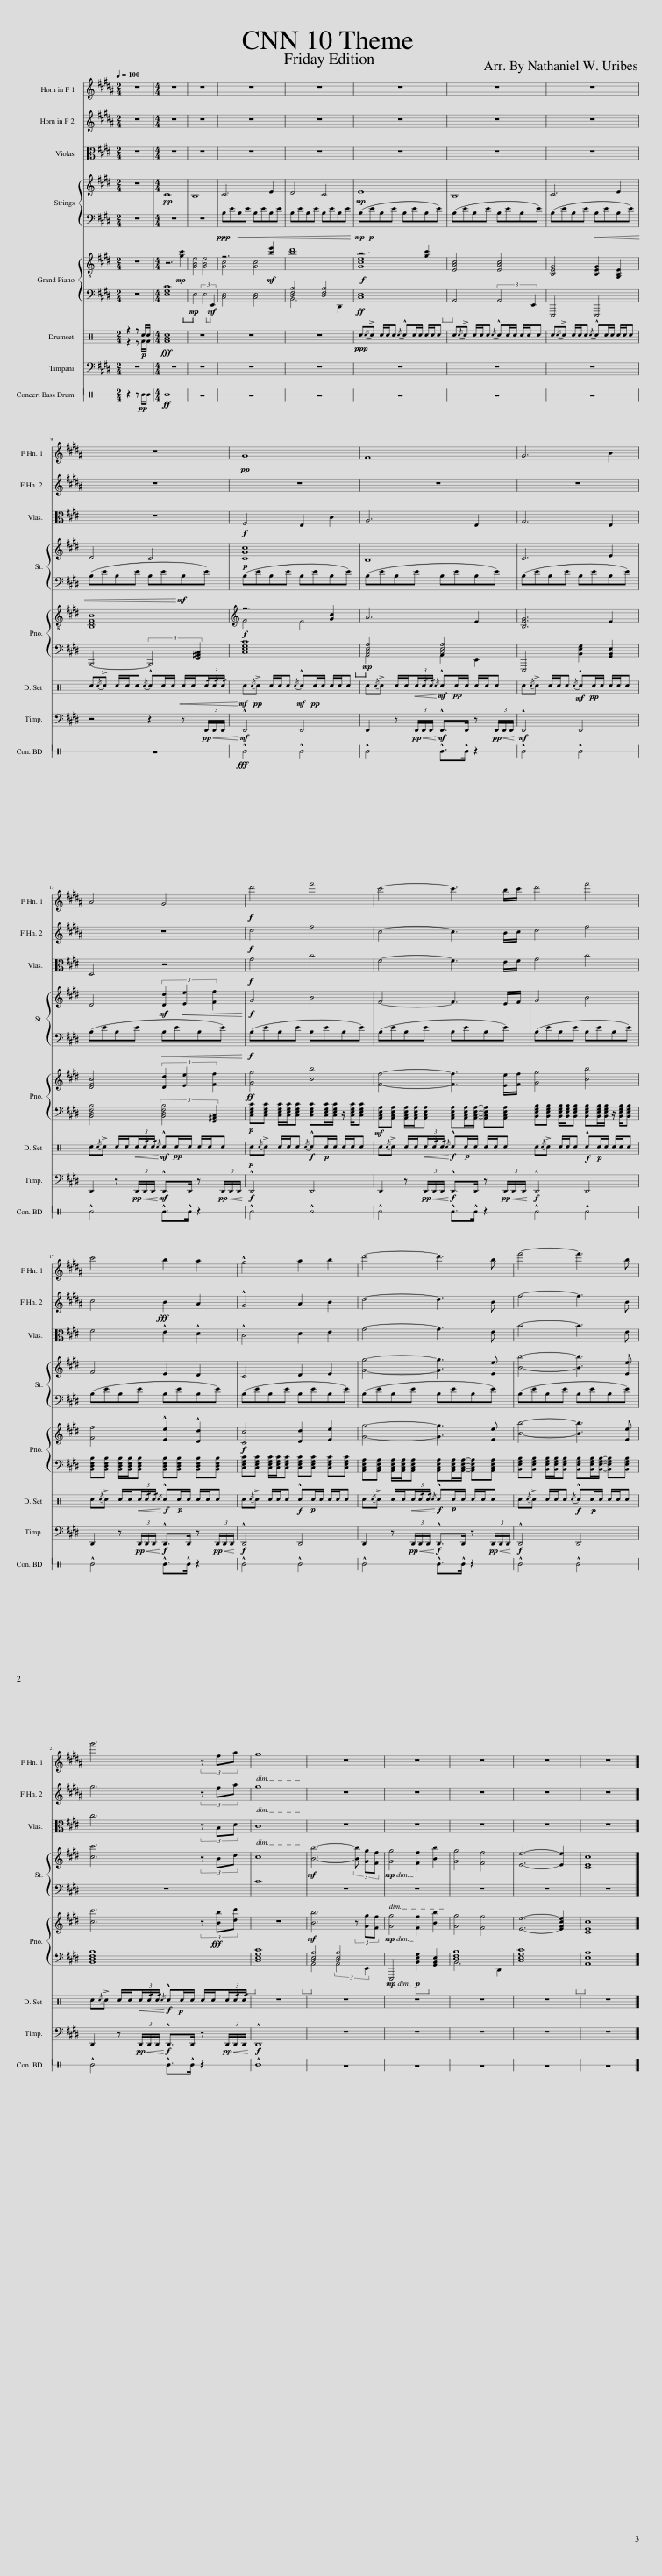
X:1
%%score 1 2 3 { 4 | 5 } { ( 6 8 ) | ( 7 9 ) } ( 10 11 ) 12 13
L:1/8
Q:1/4=100
M:2/4
I:linebreak $
K:E
V:1 treble transpose=-7
V:2 treble transpose=-7
V:3 alto
V:4 treble
V:5 bass
V:6 treble-8
V:8 treble-8
V:7 bass
V:9 bass
V:10 perc
K:none
V:11 perc
K:none
V:12 bass
V:13 perc stafflines=1
K:none
V:1
[K:B] z4 |[M:4/4] z8 | z8 | z8 | z8 | %5
 z8 | z8 | z8 |$ z8 |!pp! G8 | %10
 F8 | G6 B2 |$ A4 G4 |!f! d'4 f'4 | c'4- c'3 b/c'/ | %15
 d'4 f'4 |$ c'4 b2 a2 | !^!g4 a2 b2 | d'4- d'3 b | f'4- f'3 b |$ %20
 g'6 (3z fa | g8 | z8 | z8 | z8 | %25
 z8 | z8 |] %27
V:2
[K:B] z4 |[M:4/4] z8 | z8 | z8 | z8 | %5
 z8 | z8 | z8 |$ z8 | z8 | %10
 z8 | z8 |$ z8 |!f! d4 f4 | c4- c3 B/c/ | %15
 d4 f4 |$ c4!fff! B2 A2 | !^!G4 A2 B2 | d4- d3 B | f4- f3 B |$ %20
 g6 (3z fa | g8 | z8 | z8 | z8 | %25
 z8 | z8 |] %27
V:3
 z4 |[M:4/4] z8 | z8 | z8 | z8 | %5
 z8 | z8 | z8 |$ z8 |!f! F,4 E,2 C2 | %10
 A,6 E,2 | G,6 E,2 |$ D,4 z4 |!f! G4 B4 | F4- F3 E/F/ | %15
 G4 B4 |$ F4 !^!E2 !^!D2 | !^!C4 D2 E2 | G4- G3 E | B4- B3 E |$ %20
 c6 (3z B,D | C8 | z8 | z8 | z8 | %25
 z8 | z8 |] %27
V:4
 z4 |[M:4/4]!pp! C8 | B,8 | C6 E2 | D4 C4 | %5
!mp! E8 | B,8 | C6 E2 |$ D4 C4 |!p! [CGc]8 | %10
 B,8 | C6 E2 |$ D4!mf! (3[Dd]2!<(! [Ee]2 [Ff]2!<)! |!f! G4 B4 | F4- F3 E/F/ | %15
 G4 B4 |$ F4 E2 D2 | C4 D2 E2 | [Gg]4- [Gg]3 [Ee] | [Bb]4- [Bb]3 [Ee] |$ %20
 [cc']6 (3z Bd | c8 |!mf! [Bb]6- (3[Bb] [Gg][Ff] |!mp! [Gg]4 [Ff]2 [Bb]2 | [Gg]4 [Ff]4 | %25
 [Ee]6- [Ee]2 |!ppp! [CEc]8 |] %27
V:5
 z4 |[M:4/4] z8 | z8 |!ppp! B,E!<(!B,E B,EB,E | B,EB,E B,EB,E!<)! | %5
!mp! (B,!p!EB,E B,EB,E) | (B,EB,E B,EB,E) | (B,EB,E!<(! B,EB,E) |$ (B,EB,E B,E!<)!!mf!B,E) | (B,EB,E B,EB,E) | %10
 (B,EB,E B,EB,E) | (B,EB,E B,EB,E) |$ (B,EB,E!<(! B,EB,E)!<)! |!f! (B,EB,E B,EB,E) | (B,EB,E B,EB,E) | %15
 (B,EB,E B,EB,E) |$ (B,EB,E B,EB,E) | (B,EB,E B,EB,E) | (B,EB,E B,EB,E) | (B,EB,E B,EB,E) |$ %20
 z8 | C8 | z8 | z8 | z8 | %25
 z8 |!ppp! z8 |] %27
V:6
 z4 |[M:4/4] z6!mp! [gc']2 | [GBe]4 [GBe]4 | z6!mf! [be']2 | [bd']8 | %5
!f! z6 [gc']2 | [EAc]4 [EAc]4 | [B,EG]4 [B,EG]2 [G,B,E]2 |$ [B,DFB]8 |!f! z6 [gc']2 | %10
 a6 e2 | [Beg]6 e2 |$ [dfb]4 (3[dd']2 [ee']2 [ff']2 |!ff! [gg']4 [bb']4 | [ff']4- [ff']3 [ee']/[ff']/ | %15
 [gg']4 [bb']4 |$ [ff']4 !^![ee']2 !^![dd']2 |!f! [cc']4 [dd']2 [ee']2 | [gg']4- [gg']3 [ee'] | [bb']4- [bb']3 [ee'] |$ %20
 [c'c'']6 (3z!fff! [bb'][d'd''] | z8 |!mf! [bb']6 (3z [gg'][ff'] |!mp! [gg']4 [ff']2 [bb']2 | [gg']4 [ff']4 | %25
 [ee']6- [egc'e']2 |!ppp! [cec']8 |] %27
V:7
 z4 |[M:4/4] [E,G,C]8 |!mp!!ped! E,4 (3:2:2E,4!ped-up!!mf!!ped! E,,2 | [C,E,]4 [C,E,]4 | [D,F,B,]4 [D,F,B,]4 | %5
!ff! [C,E,]8!ped-up! |!ped! A,,4 (3:2:2A,,4 E,,2 | E,,,4 E,,,4 |$ B,,,4- (3:2:2B,,,4 [F,,^A,,C,]2 | [C,E,G,C]8!ped-up! | %10
!mp!!ped! [C,E,A,]4 [C,E,A,]4!ped-up! | E,,,4 [B,,E,G,]2 [G,,B,,E,]2 |$ [B,,D,F,B,]4 (3:2:2[B,,D,F,B,]4 [F,,^A,,C,]2 |!p! [C,E,G,C][C,E,G,C] [C,E,G,C]/[C,E,G,C]/[C,E,G,C] [C,E,G,C][C,E,G,C]/[C,E,G,C]/ z/ [C,E,G,C]/[C,E,G,C] |!mf! [A,,C,E,A,][A,,C,E,A,] [A,,C,E,A,]/[A,,C,E,A,]/[A,,C,E,A,] [A,,C,E,A,][A,,C,E,A,]/[A,,C,E,A,]/- [A,,C,E,A,][A,,C,E,A,] | %15
 [B,,E,G,B,][B,,E,G,B,] [B,,E,G,B,]/[B,,E,G,B,]/[B,,E,G,B,] [B,,E,G,B,][B,,E,G,B,]/[B,,E,G,B,]/ z/ [B,,E,G,B,]/[B,,E,G,B,] |$ [B,,D,F,B,][B,,D,F,B,] [B,,D,F,B,]/[B,,D,F,B,]/[B,,D,F,B,] [B,,D,F,B,][B,,D,F,B,] [B,,D,F,B,][B,,D,F,B,] | [C,E,G,C][C,E,G,C] [C,E,G,C]/[C,E,G,C]/[C,E,G,C] [C,E,G,C][C,E,G,C] [C,E,G,C][C,E,G,C] | [A,,C,E,A,][A,,C,E,A,] [A,,C,E,A,]/[A,,C,E,A,]/[A,,C,E,A,] [A,,C,E,A,][A,,C,E,A,]/[A,,C,E,A,]/- [A,,C,E,A,][A,,C,E,A,] | [B,,E,G,B,][B,,E,G,B,] [B,,E,G,B,]/[B,,E,G,B,]/[B,,E,G,B,] [B,,E,G,B,][B,,E,G,B,]/[B,,E,G,B,]/- [B,,E,G,B,][B,,E,G,B,] |$ %20
 [B,,D,F,B,]8!ped-up! |!ped! [C,E,G,C]8!ped-up! |!ped! [C,E,A,]4 [C,E,A,]4 |!mp! E,,,4!p!!ped! [B,,E,G,]2!ped-up! [G,,B,,E,]2 | [D,F,B,]8 | %25
 [C,E,G,C]8 |!ppp!!ped! [A,,E,A,]8!ped-up! |] %27
V:8
 x4 |[M:4/4] x8 | x8 | [Gc]4 [Gc]4 | x8 | %5
 [Gce]8 | x8 | x8 |$ x8 | f4 e4 | %10
 x8 | x8 |$ x8 | x8 | x8 | %15
 x8 |$ x8 | x8 | x8 | x8 |$ %20
 x8 | x8 | x8 | x8 | x8 | %25
 x8 | x8 |] %27
V:9
 x4 |[M:4/4] x8 | x8 | x8 | B,,6 D,,2 | %5
 x8 | x8 | x8 |$ x8 | x8 | %10
 A,,4 A,,2 E,,2 | x8 |$ x8 | x8 | x8 | %15
 x8 |$ x8 | x8 | x8 | x8 |$ %20
 x8 | x8 | A,,4 (3:2:2A,,4 E,,2 | x8 | B,,6 D,,2 | %25
 x8 | x8 |] %27
V:10
[K:C] z2 z!p! c/c/ |[M:4/4]!fff! [Ac]8 | z8 | z8 | z8 | %5
!ppp! c{/c}!>!c c/c/c{/c} !^!cc/c/ c/c/c | c{/c}!>!c c/c/c{/c} !^!cc/c/ c/c/c | c{/c}!>!c c/c/c{/c} !^!cc/c/ c/c/c |$ c{/c}!>!c c/c/c{/c} !^!cc/c/!<(! c/c/(3!/!c/!/!c/!/!c/!<)! |!mf! c!pp!{/c}!>!c c/c/c!mf!{/c} !^!c!pp!c/c/ c/c/c | %10
 c{/c}!>!c c/c/!<(!(3c/!/!c/!/!c/!<)!!mf!{/c} !^!c!pp!c/c/ c/c/c | c{/c}!>!c c/c/c!mf!{/c} !^!c!pp!c/c/ c/c/c |$ c{/c}!>!c c/c/!<(!(3c/!/!c/!/!c/!<)!!mf!{/c} !^!c!pp!c/c/ c/c/c |!p! c{/c}!>!c c/c/c!f!{/c} !^!c!p!c/c/ c/c/c | c{/c}!>!c c/c/!<(!(3c/!/!c/!/!c/!<)!!f!{/c} !^!c!p!c/c/ c/c/c | %15
 c{/c}!>!c c/c/c!f! !^!c!p!c/c/ c/c/c |$ c{/c}!>!c c/c/!<(!(3c/!/!c/!/!c/!<)!!f!{/c} !^!c!p!c/c/ c/c/c | c{/c}!>!c c/c/c!f! !^!c!p!c/c/ c/c/c | c{/c}!>!c c/c/!<(!(3c/!/!c/!/!c/!<)!!f!{/c} !^!c!p!c/c/ c/c/c | c{/c}!>!c c/c/c!f!{/c} !^!c!p!c/c/ c/c/c |$ %20
 c{/c}!>!c c/c/!<(!(3c/!/!c/!/!c/!<)!!f!{/c} !^!c!p!c/c/ c/c/(3c/!/!c/!/!c/ | z8 | z8 | z8 | z8 | %25
 z8 | z8 |] %27
V:11
[K:C] z2 z F/F/ |[M:4/4] F8 | x8 | x8 | x8 | %5
 x8 | x8 | x8 |$ x8 | x8 | %10
 x8 | x8 |$ x8 | x8 | x8 | %15
 x8 |$ x8 | x8 | x8 | x8 |$ %20
 x8 | x8 | x8 | x8 | x8 | %25
 x8 | x8 |] %27
V:12
 z4 |[M:4/4] z8 | z8 | z8 | z8 | %5
 z8 | z8 | z8 |$ z4 z2 z!pp! (3D,,/!<(!D,,/D,,/!<)! |!mf! !^!D,,4 D,,4 | %10
 D,,2 z!pp! (3D,,/!<(!D,,/D,,/!<)!!mf! !^!D,,>D,, z!pp! (3D,,/!<(!D,,/D,,/!<)! |!mf! !^!D,,4 D,,4 |$ D,,2 z!pp! (3D,,/!<(!D,,/D,,/!<)!!mf! !^!D,,>D,, z!pp! (3D,,/!<(!D,,/D,,/!<)! |!f! !^!D,,4 D,,4 | D,,2 z!pp! (3D,,/!<(!D,,/D,,/!<)!!f! !^!D,,>D,, z!pp! (3D,,/!<(!D,,/D,,/!<)! | %15
!f! !^!D,,4 D,,4 |$ D,,2 z!pp! (3D,,/!<(!D,,/D,,/!<)!!f! !^!D,,>D,, z!pp! (3D,,/!<(!D,,/D,,/!<)! |!f! !^!D,,4 D,,4 | D,,2 z!pp! (3D,,/!<(!D,,/D,,/!<)!!f! !^!D,,>D,, z!pp! (3D,,/!<(!D,,/D,,/!<)! |!f! !^!D,,4 D,,4 |$ %20
 D,,2 z!pp! (3D,,/!<(!D,,/D,,/!<)!!f! !^!D,,>D,, z!pp! (3D,,/!<(!D,,/D,,/!<)! |!f! !^!D,,8 | z8 | z8 | z8 | %25
 z8 | z8 |] %27
V:13
[K:C] z2 z!pp! E/E/ |[M:4/4]!ff! E8 | z8 | z8 | z8 | %5
 z8 | z8 | z8 |$ z8 |!fff! !^!E4 !^!E4 | %10
 !^!E4 !^!E>!^!E z2 | !^!E4 !^!E4 |$ !^!E4 !^!E>!^!E z2 | !^!E4 !^!E4 | !^!E4 !^!E>!^!E z2 | %15
 !^!E4 !^!E4 |$ !^!E4 !^!E>!^!E z2 | !^!E4 !^!E4 | !^!E4 !^!E>!^!E z2 | !^!E4 !^!E4 |$ %20
 !^!E4 !^!E>!^!E z2 | !^!E8 | z8 | z8 | z8 | %25
 z8 | z8 |] %27
